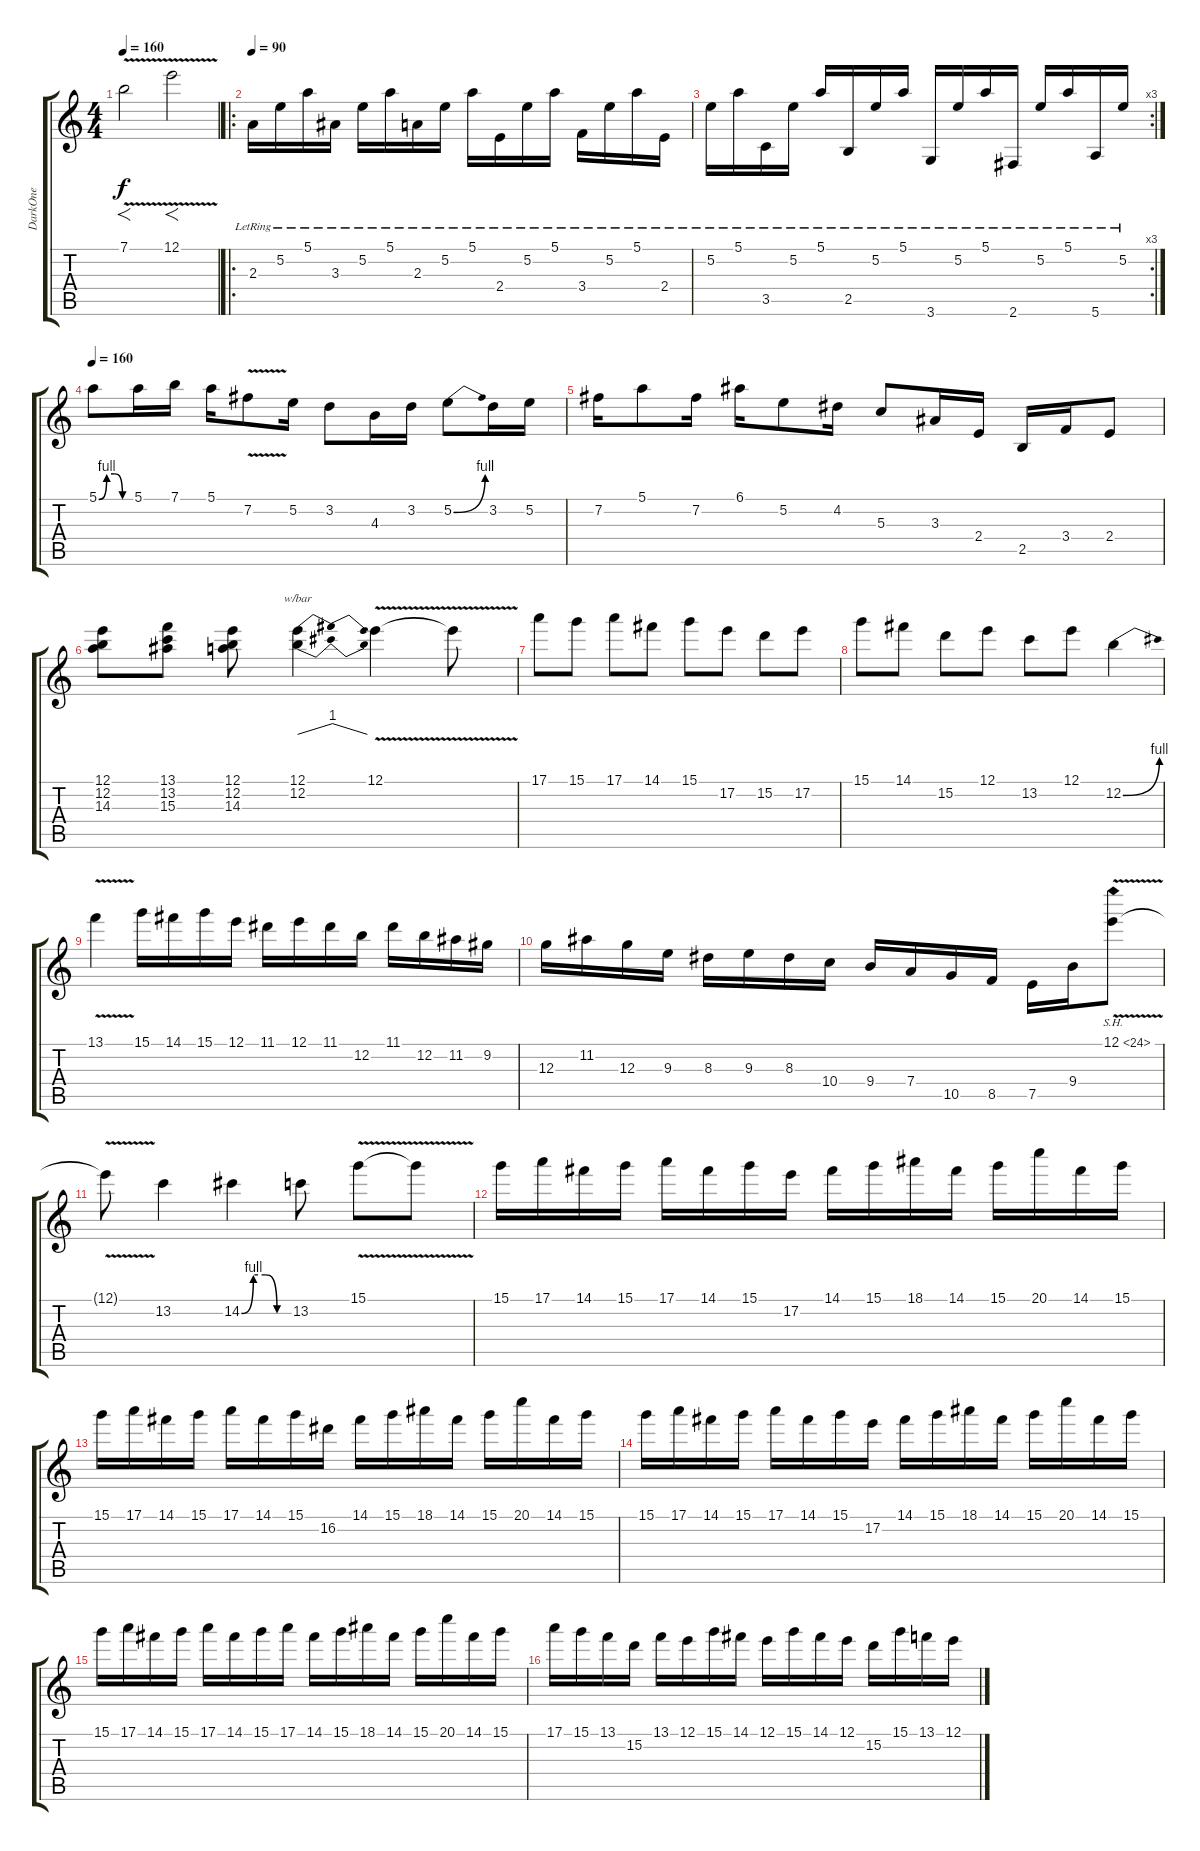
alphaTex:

\track ("DarkOne" "DarkOne") {instrument distortionguitar}
\staff {score tabs}
\tuning (E4 B3 G3 D3 A2 E2) {hide}
\ts (4 4)
\tempo 160
\clef g2
\ks c
7.1{v}.2{f dy f} 12.1{v}.2{f} |
\ro
\tempo 90
2.3{lr}.16{instrument acousticguitarnylon} 5.2{lr}.16 5.1{lr}.16 3.3{lr}.16 5.2{lr}.16 5.1{lr}.16 2.3{lr}.16 5.2{lr}.16 5.1{lr}.16 2.4{lr}.16 5.2{lr}.16 5.1{lr}.16 3.4{lr}.16 5.2{lr}.16 5.1{lr}.16 2.4{lr}.16 |
\rc 3
5.2{lr}.16 5.1{lr}.16 3.5{lr}.16 5.2{lr}.16 5.1{lr}.16 2.5{lr}.16 5.2{lr}.16 5.1{lr}.16 3.6{lr}.16 5.2{lr}.16 5.1{lr}.16 2.6{lr}.16 5.2{lr}.16 5.1{lr}.16 5.6{lr}.16 5.2{lr}.16 |
\tempo 160
5.1{be (custom 0 0 15 4 30 4 45 0 60 0)}.8{instrument distortionguitar} 5.1.16 7.1.16 5.1.16 7.2{v}.8 5.2.16 3.2.8 4.3.16 3.2.16 5.2{be (bend 0 0 60 4)}.8 3.2.16 5.2.16 |
7.2.16 5.1.8 7.2.16 6.1.16 5.2.8 4.2.16 5.3.8 3.3.16 2.4.16 2.5.16 3.4.16 2.4.8 |
(12.1 12.2 14.3).8 (13.1 13.2 15.3).8 (12.1 12.2 14.3).8 (12.1 12.2).4{tbe (dip default 0 0 30 4 60 0)} 12.1{v}.4 12.1{t}.8 |
17.1.8 15.1.8 17.1.8 14.1.8 15.1.8 17.2.8 15.2.8 17.2.8 |
15.1.8 14.1.8 15.2.8 12.1.8 13.2.8 12.1.8 12.2{be (bend 0 0 60 4)}.4 |
13.1{v}.4 15.1.16 14.1.16 15.1.16 12.1.16 11.1.16 12.1.16 11.1.16 12.2.16 11.1.16 12.2.16 11.2.16 9.2.16 |
12.3.16 11.2.16 12.3.16 9.3.16 8.3.16 9.3.16 8.3.16 10.4.16 9.4.16 7.4.16 10.5.16 8.5.16 7.5.16 9.4.16 12.1{sh 12 v}.8 |
12.1{t}.8 13.2.4 14.2{be (custom 0 0 15 4 30 4 45 0 60 0)}.4 13.2.8 15.1{v}.8 15.1{t}.8 |
15.1.16 17.1.16 14.1.16 15.1.16 17.1.16 14.1.16 15.1.16 17.2.16 14.1.16 15.1.16 18.1.16 14.1.16 15.1.16 20.1.16 14.1.16 15.1.16 |
15.1.16 17.1.16 14.1.16 15.1.16 17.1.16 14.1.16 15.1.16 16.2.16 14.1.16 15.1.16 18.1.16 14.1.16 15.1.16 20.1.16 14.1.16 15.1.16 |
15.1.16 17.1.16 14.1.16 15.1.16 17.1.16 14.1.16 15.1.16 17.2.16 14.1.16 15.1.16 18.1.16 14.1.16 15.1.16 20.1.16 14.1.16 15.1.16 |
15.1.16 17.1.16 14.1.16 15.1.16 17.1.16 14.1.16 15.1.16 17.1.16 14.1.16 15.1.16 18.1.16 14.1.16 15.1.16 20.1.16 14.1.16 15.1.16 |
17.1.16 15.1.16 13.1.16 15.2.16 13.1.16 12.1.16 15.1.16 14.1.16 12.1.16 15.1.16 14.1.16 12.1.16 15.2.16 15.1.16 13.1.16 12.1.16
